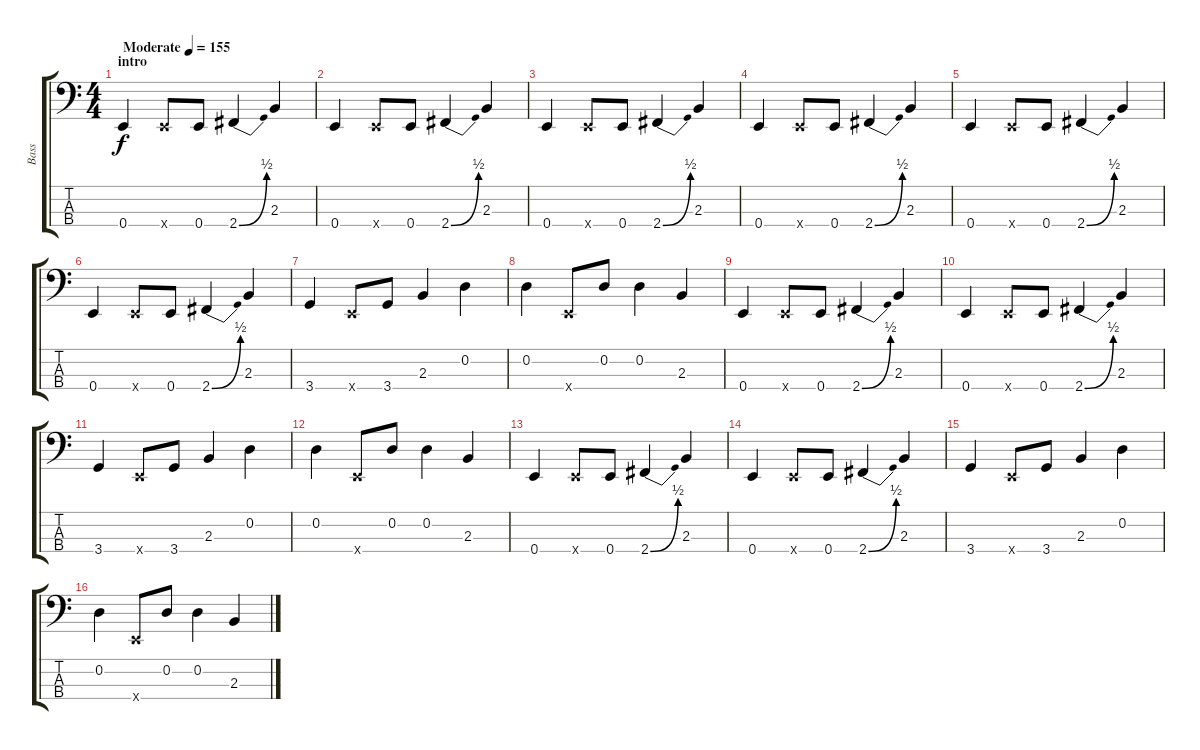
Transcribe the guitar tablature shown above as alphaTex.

\track ("Bass" "Bass") {instrument acousticbass}
\staff {score tabs}
\tuning (G2 D2 A1 E1) {hide}
\ts (4 4)
\section ("" "intro")
\tempo (155 "Moderate")
\clef f4
\ks c
0.4.4{dy f instrument acousticbass} 0.4{x}.8 0.4.8 2.4{be (bend 0 0 60 2)}.4 2.3.4 |
0.4.4 0.4{x}.8 0.4.8 2.4{be (bend 0 0 60 2)}.4 2.3.4 |
0.4.4 0.4{x}.8 0.4.8 2.4{be (bend 0 0 60 2)}.4 2.3.4 |
0.4.4 0.4{x}.8 0.4.8 2.4{be (bend 0 0 60 2)}.4 2.3.4 |
0.4.4 0.4{x}.8 0.4.8 2.4{be (bend 0 0 60 2)}.4 2.3.4 |
0.4.4 0.4{x}.8 0.4.8 2.4{be (bend 0 0 60 2)}.4 2.3.4 |
3.4.4 0.4{x}.8 3.4.8 2.3.4 0.2.4 |
0.2.4 0.4{x}.8 0.2.8 0.2.4 2.3.4 |
0.4.4 0.4{x}.8 0.4.8 2.4{be (bend 0 0 60 2)}.4 2.3.4 |
0.4.4 0.4{x}.8 0.4.8 2.4{be (bend 0 0 60 2)}.4 2.3.4 |
3.4.4 0.4{x}.8 3.4.8 2.3.4 0.2.4 |
0.2.4 0.4{x}.8 0.2.8 0.2.4 2.3.4 |
0.4.4 0.4{x}.8 0.4.8 2.4{be (bend 0 0 60 2)}.4 2.3.4 |
0.4.4 0.4{x}.8 0.4.8 2.4{be (bend 0 0 60 2)}.4 2.3.4 |
3.4.4 0.4{x}.8 3.4.8 2.3.4 0.2.4 |
0.2.4 0.4{x}.8 0.2.8 0.2.4 2.3.4
